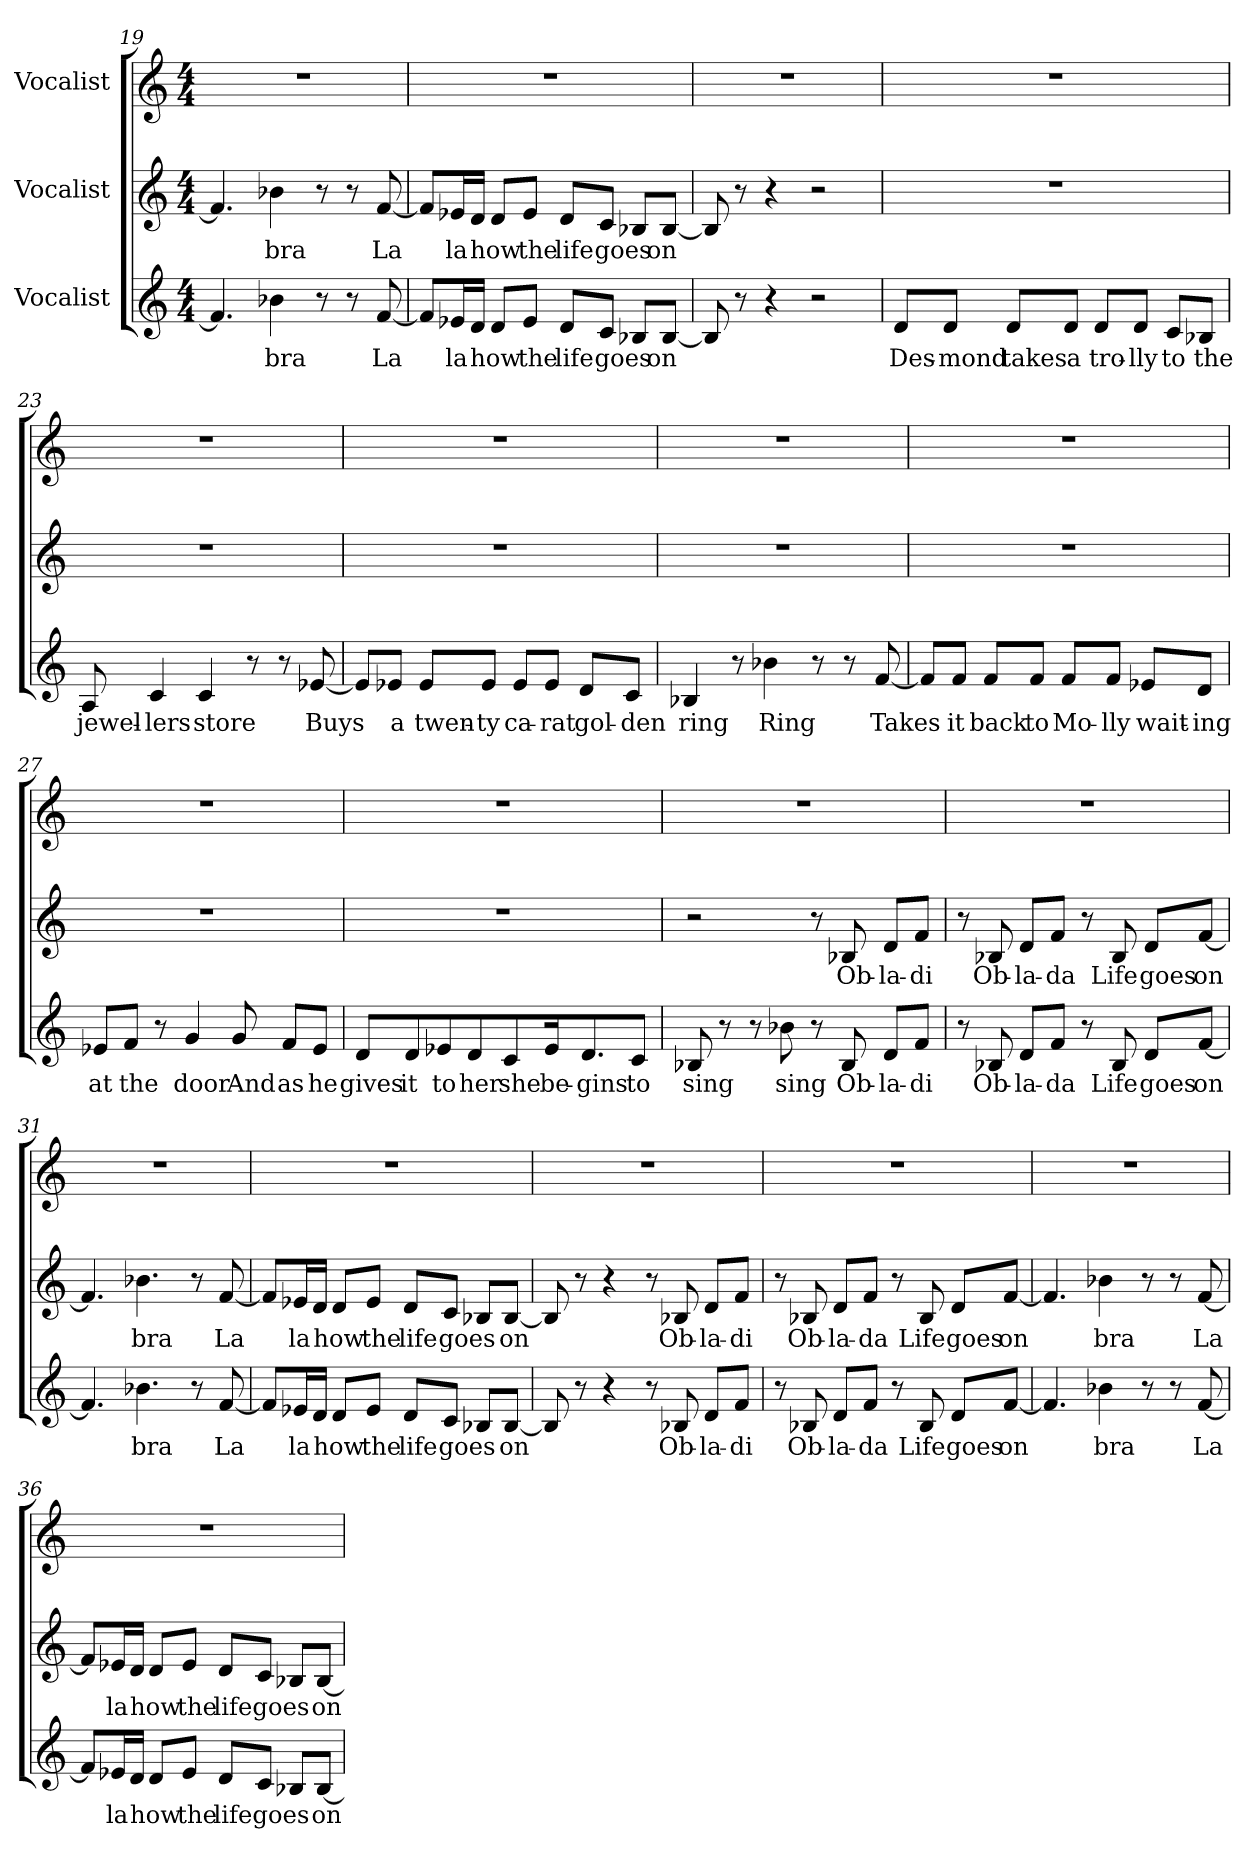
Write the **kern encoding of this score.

**kern	**text	**kern	**text	**kern
*part3	*part3	*part2	*part2	*part1
*staff3	*staff3	*staff2	*staff2	*staff1
*I"Vocalist	*	*I"Vocalist	*	*I"Vocalist
*clefG2	*	*clefG2	*	*clefG2
*M4/4	*	*M4/4	*	*M4/4
=19	=19	=19	=19	=19
4.f]	_	4.f]	_	1r
4b-X	bra	4b-X	bra	.
8r	.	8r	.	.
8r	.	8r	.	.
[8f	La	[8f	La	.
=20	=20	=20	=20	=20
8f/L]	_	8f/L]	_	1r
16e-X/L	la	16e-X/L	la	.
16d/JJ	_	16d/JJ	_	.
8d/L	how	8d/L	how	.
8e-/J	the	8e-/J	the	.
8d/L	life	8d/L	life	.
8c/J	goes	8c/J	goes	.
8B-X/L	_	8B-X/L	_	.
[8B-/J	on	[8B-/J	on	.
=21	=21	=21	=21	=21
8B-]	_	8B-]	_	1r
8r	.	8r	.	.
4r	.	4r	.	.
2r	.	2r	.	.
=22	=22	=22	=22	=22
8d/L	Des-	1r	.	1r
8d/J	-mond	.	.	.
8d/L	takes	.	.	.
8d/J	a	.	.	.
8d/L	tro-	.	.	.
8d/J	-lly	.	.	.
8c/L	to	.	.	.
8B-X/J	the	.	.	.
=23	=23	=23	=23	=23
8A	jewel-	1r	.	1r
4c	-lers	.	.	.
4c	store	.	.	.
8r	.	.	.	.
8r	.	.	.	.
[8e-X	Buys	.	.	.
=24	=24	=24	=24	=24
8e-/L]	_	1r	.	1r
8e-X/J	a	.	.	.
8e-/L	twen-	.	.	.
8e-/J	-ty	.	.	.
8e-/L	ca-	.	.	.
8e-/J	-rat	.	.	.
8d/L	gol-	.	.	.
8c/J	-den	.	.	.
=25	=25	=25	=25	=25
4B-X	ring	1r	.	1r
8r	.	.	.	.
4b-X	Ring	.	.	.
8r	.	.	.	.
8r	.	.	.	.
[8f	Takes	.	.	.
=26	=26	=26	=26	=26
8f/L]	_	1r	.	1r
8f/J	it	.	.	.
8f/L	back	.	.	.
8f/J	to	.	.	.
8f/L	Mo-	.	.	.
8f/J	-lly	.	.	.
8e-X/L	wait-	.	.	.
8d/J	-ing	.	.	.
=27	=27	=27	=27	=27
8e-X/L	at	1r	.	1r
8f/J	the	.	.	.
8r	.	.	.	.
4g	door	.	.	.
8g	And	.	.	.
8f/L	as	.	.	.
8e-/J	he	.	.	.
=28	=28	=28	=28	=28
8d/L	gives	1r	.	1r
8d/J	it	.	.	.
8e-X/L	to	.	.	.
8d/J	her	.	.	.
8c/L	she	.	.	.
16e-/K	be-	.	.	.
8.d/J	-gins	.	.	.
8cJ	to	.	.	.
=29	=29	=29	=29	=29
8B-X	sing	2r	.	1r
8r	.	.	.	.
8r	.	.	.	.
8b-X	sing	.	.	.
8r	.	8r	.	.
8B-	Ob-	8B-X	Ob-	.
8d/L	-la-	8d/L	-la-	.
8f/J	-di	8f/J	-di	.
=30	=30	=30	=30	=30
8r	.	8r	.	1r
8B-X	Ob-	8B-X	Ob-	.
8d/L	-la-	8d/L	-la-	.
8f/J	-da	8f/J	-da	.
8r	.	8r	.	.
8B-	Life	8B-	Life	.
8d/L	goes	8d/L	goes	.
[8f/J	on	[8f/J	on	.
=31	=31	=31	=31	=31
4.f]	_	4.f]	_	1r
4.b-X	bra	4.b-X	bra	.
8r	.	8r	.	.
[8f	La	[8f	La	.
=32	=32	=32	=32	=32
8f/L]	_	8f/L]	_	1r
16e-X/L	la	16e-X/L	la	.
16d/JJ	_	16d/JJ	_	.
8d/L	how	8d/L	how	.
8e-/J	the	8e-/J	the	.
8d/L	life	8d/L	life	.
8c/J	goes	8c/J	goes	.
8B-X/L	_	8B-X/L	_	.
[8B-/J	on	[8B-/J	on	.
=33	=33	=33	=33	=33
8B-]	_	8B-]	_	1r
8r	.	8r	.	.
4r	.	4r	.	.
8r	.	8r	.	.
8B-X	Ob-	8B-X	Ob-	.
8d/L	-la-	8d/L	-la-	.
8f/J	-di	8f/J	-di	.
=34	=34	=34	=34	=34
8r	.	8r	.	1r
8B-X	Ob-	8B-X	Ob-	.
8d/L	-la-	8d/L	-la-	.
8f/J	-da	8f/J	-da	.
8r	.	8r	.	.
8B-	Life	8B-	Life	.
8d/L	goes	8d/L	goes	.
[8f/J	on	[8f/J	on	.
=35	=35	=35	=35	=35
4.f]	_	4.f]	_	1r
4b-X	bra	4b-X	bra	.
8r	.	8r	.	.
8r	.	8r	.	.
[8f	La	[8f	La	.
=36	=36	=36	=36	=36
8f/L]	_	8f/L]	_	1r
16e-X/L	la	16e-X/L	la	.
16d/JJ	_	16d/JJ	_	.
8d/L	how	8d/L	how	.
8e-/J	the	8e-/J	the	.
8d/L	life	8d/L	life	.
8c/J	goes	8c/J	goes	.
8B-X/L	_	8B-X/L	_	.
[8B-/J	on	[8B-/J	on	.
=	=	=	=	=
*-	*-	*-	*-	*-
